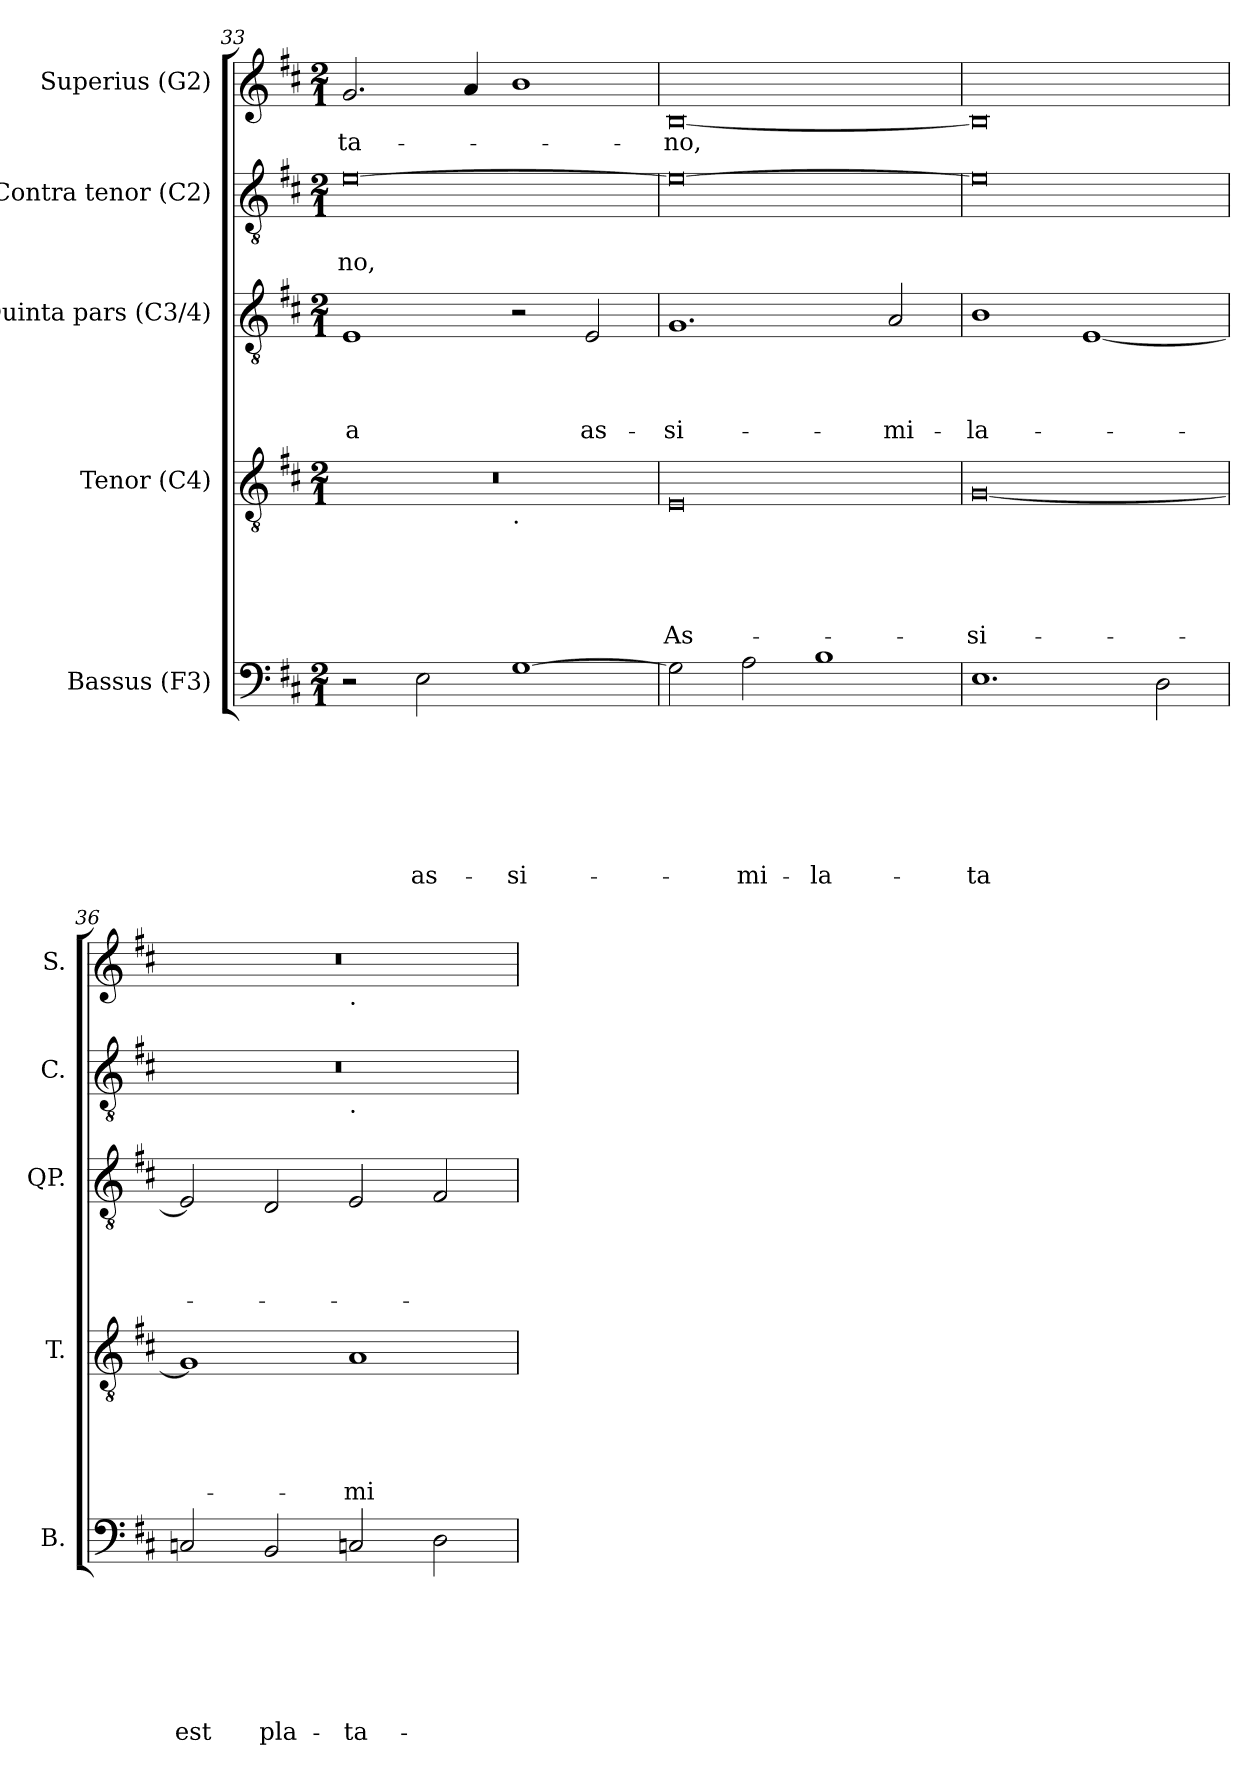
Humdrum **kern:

**kern	**text	**text	**text	**text	**text	**text	**text	**kern	**text	**text	**text	**text	**text	**kern	**text	**text	**text	**text	**kern	**text	**text	**kern	**text
*part5	*part5	*part5	*part5	*part5	*part5	*part5	*part5	*part4	*part4	*part4	*part4	*part4	*part4	*part3	*part3	*part3	*part3	*part3	*part2	*part2	*part2	*part1	*part1
*staff5	*staff5	*staff5	*staff5	*staff5	*staff5	*staff5	*staff5	*staff4	*staff4	*staff4	*staff4	*staff4	*staff4	*staff3	*staff3	*staff3	*staff3	*staff3	*staff2	*staff2	*staff2	*staff1	*staff1
*I"Bassus (F3)	*	*	*	*	*	*	*	*I"Tenor (C4)	*	*	*	*	*	*I"Quinta pars (C3/4)	*	*	*	*	*I"Contra tenor (C2)	*	*	*I"Superius (G2)	*
*I'B.	*	*	*	*	*	*	*	*I'T.	*	*	*	*	*	*I'QP.	*	*	*	*	*I'C.	*	*	*I'S.	*
!!LO:LB:g=z
*clefF4	*	*	*	*	*	*	*	*clefGv2	*	*	*	*	*	*clefGv2	*	*	*	*	*clefGv2	*	*	*clefG2	*
*k[f#c#]	*	*	*	*	*	*	*	*k[f#c#]	*	*	*	*	*	*k[f#c#]	*	*	*	*	*k[f#c#]	*	*	*k[f#c#]	*
*D:	*	*	*	*	*	*	*	*D:	*	*	*	*	*	*D:	*	*	*	*	*D:	*	*	*D:	*
*M2/1	*	*	*	*	*	*	*	*M2/1	*	*	*	*	*	*M2/1	*	*	*	*	*M2/1	*	*	*M2/1	*
=33	=33	=33	=33	=33	=33	=33	=33	=33	=33	=33	=33	=33	=33	=33	=33	=33	=33	=33	=33	=33	=33	=33	=33
!	!	!	!	!	!	!	!	!	!	!	!	!	!	!	!	!	!	!LO:LY:b:rj	!	!	!LO:LY:b	!	!LO:LY:b
*	*	*	*	*	*	*	*	*^	*	*	*	*	*	*	*	*	*	*	*	*	*	*	*
2r	.	.	.	.	.	.	.	0r	1ryy	.	.	.	.	.	1E	.	.	.	-a	[>0e	.	-no,	2.g/	-ta-
!	!	!	!	!	!	!	!LO:LY:b	!	!	!	!	!	!	!	!	!	!	!	!	!	!	!	!	!
2E\	.	.	.	.	.	.	as-	.	.	.	.	.	.	.	.	.	.	.	.	.	.	.	.	.
.	.	.	.	.	.	.	.	.	.	.	.	.	.	.	.	.	.	.	.	.	.	.	4a/	.
!	!	!	!	!	!	!	!	!	!LO:TX:b:t=.	!	!	!	!	!	!	!	!	!	!	!	!	!	!	!
!	!	!	!	!	!	!	!LO:LY:b	!	!	!	!	!	!	!	!	!	!	!	!	!	!	!	!	!
[>1G	.	.	.	.	.	.	-si-	.	1ryy	.	.	.	.	.	2r	.	.	.	.	.	.	.	1b	.
!	!	!	!	!	!	!	!	!	!	!	!	!	!	!	!	!	!	!	!LO:LY:b	!	!	!	!	!
.	.	.	.	.	.	.	.	.	.	.	.	.	.	.	2E/	.	.	.	as-	.	.	.	.	.
=34	=34	=34	=34	=34	=34	=34	=34	=34	=34	=34	=34	=34	=34	=34	=34	=34	=34	=34	=34	=34	=34	=34	=34	=34
!	!	!	!	!	!	!	!	!	!	!	!	!	!	!LO:LY:b:rj	!	!	!	!	!LO:LY:b	!	!	!	!	!LO:LY:b
*	*	*	*	*	*	*	*	*v	*v	*	*	*	*	*	*	*	*	*	*	*	*	*	*	*
2G\]	.	.	.	.	.	.	.	0E	.	.	.	.	As-	1.G	.	.	.	-si-	0e_	.	.	[<0B	-no,
!	!	!	!	!	!	!	!LO:LY:b	!	!	!	!	!	!	!	!	!	!	!	!	!	!	!	!
2A\	.	.	.	.	.	.	-mi-	.	.	.	.	.	.	.	.	.	.	.	.	.	.	.	.
!	!	!	!	!	!	!	!LO:LY:b	!	!	!	!	!	!	!	!	!	!	!	!	!	!	!	!
1B	.	.	.	.	.	.	-la-	.	.	.	.	.	.	.	.	.	.	.	.	.	.	.	.
!	!	!	!	!	!	!	!	!	!	!	!	!	!	!	!	!	!	!LO:LY:b	!	!	!	!	!
.	.	.	.	.	.	.	.	.	.	.	.	.	.	2A/	.	.	.	-mi-	.	.	.	.	.
=35	=35	=35	=35	=35	=35	=35	=35	=35	=35	=35	=35	=35	=35	=35	=35	=35	=35	=35	=35	=35	=35	=35	=35
!	!	!	!	!	!	!	!LO:LY:b	!	!	!	!	!	!LO:LY:b:rj	!	!	!	!	!LO:LY:b	!	!	!	!	!
1.E	.	.	.	.	.	.	-ta	[<0G	.	.	.	.	-si-	1B	.	.	.	-la-	0e]	.	.	0B]	.
.	.	.	.	.	.	.	.	.	.	.	.	.	.	[<1E	.	.	.	.	.	.	.	.	.
2D\	.	.	.	.	.	.	.	.	.	.	.	.	.	.	.	.	.	.	.	.	.	.	.
=36	=36	=36	=36	=36	=36	=36	=36	=36	=36	=36	=36	=36	=36	=36	=36	=36	=36	=36	=36	=36	=36	=36	=36
!	!	!	!	!	!	!	!LO:LY:b	!	!	!	!	!	!	!	!	!	!	!	!	!	!	!	!
*	*	*	*	*	*	*	*	*	*	*	*	*	*	*	*	*	*	*	*^	*	*	*^	*
2Cn/	.	.	.	.	.	.	est	1G]	.	.	.	.	.	2E/]	.	.	.	.	0r	1ryy	.	.	0r	1ryy	.
!	!	!	!	!	!	!	!LO:LY:b	!	!	!	!	!	!	!	!	!	!	!	!	!	!	!	!	!	!
2BB/	.	.	.	.	.	.	pla-	.	.	.	.	.	.	2D/	.	.	.	.	.	.	.	.	.	.	.
!	!	!	!	!	!	!	!	!	!	!	!	!	!	!	!	!	!	!	!	!	!	!	!	!LO:TX:b:t=.	!
!	!	!	!	!	!	!	!	!	!	!	!	!	!	!	!	!	!	!	!	!LO:TX:b:t=.	!	!	!	!	!
!	!	!	!	!	!	!	!LO:LY:b	!	!	!	!	!	!LO:LY:b	!	!	!	!	!	!	!	!	!	!	!	!
2Cn/	.	.	.	.	.	.	-ta-	1A	.	.	.	.	-mi-	2E/	.	.	.	.	.	1ryy	.	.	.	1ryy	.
2D\	.	.	.	.	.	.	.	.	.	.	.	.	.	2F#/	.	.	.	.	.	.	.	.	.	.	.
*	*	*	*	*	*	*	*	*	*	*	*	*	*	*	*	*	*	*	*v	*v	*	*	*	*	*
*	*	*	*	*	*	*	*	*	*	*	*	*	*	*	*	*	*	*	*	*	*	*v	*v	*
=	=	=	=	=	=	=	=	=	=	=	=	=	=	=	=	=	=	=	=	=	=	=	=
*-	*-	*-	*-	*-	*-	*-	*-	*-	*-	*-	*-	*-	*-	*-	*-	*-	*-	*-	*-	*-	*-	*-	*-
